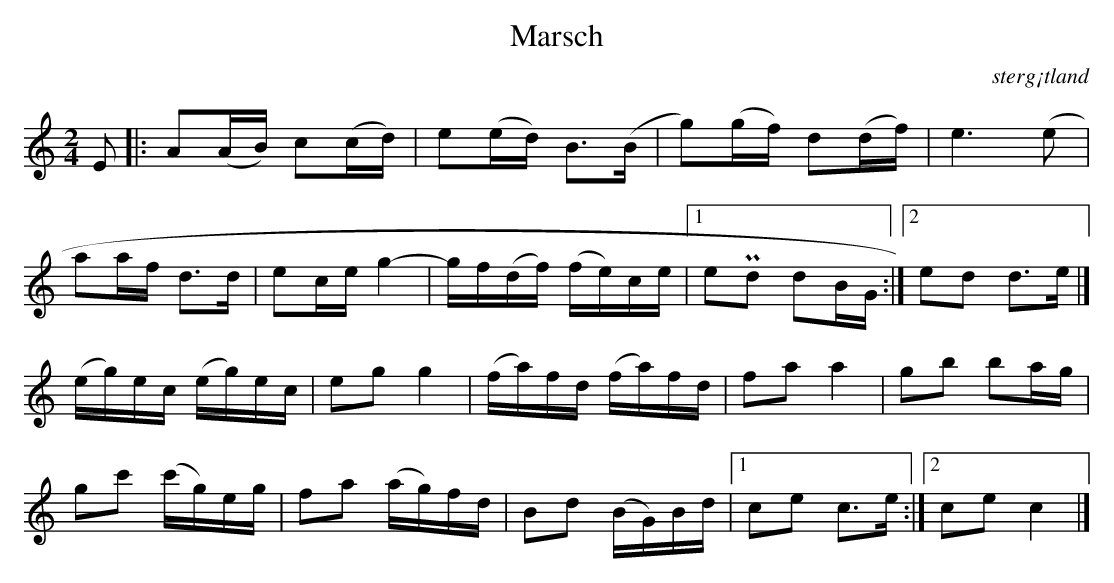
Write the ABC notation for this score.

X:1
T:Marsch
O: sterg¡tland
M: 2/4
L: 1/16
K: Am
E2 |: A2(AB) c2(cd) | e2(ed) B3(B | g2)(gf) d2(df) | e6 (e2 |
a2af d3d | e2ce g4- | gf(df) (fe)ce |1 e2Pd2 d2BG :|2 e2d2 d2>e2 |]
(eg)ec (eg)ec | e2g2 g4 | (fa)fd (fa)fd | f2a2 a4 | g2b2 b2ag |
g2c'2 (c'g)eg | f2a2 (ag)fd | B2d2 (BG)Bd |1 c2e2 c2>e2 :|2 c2e2 c4 |]
